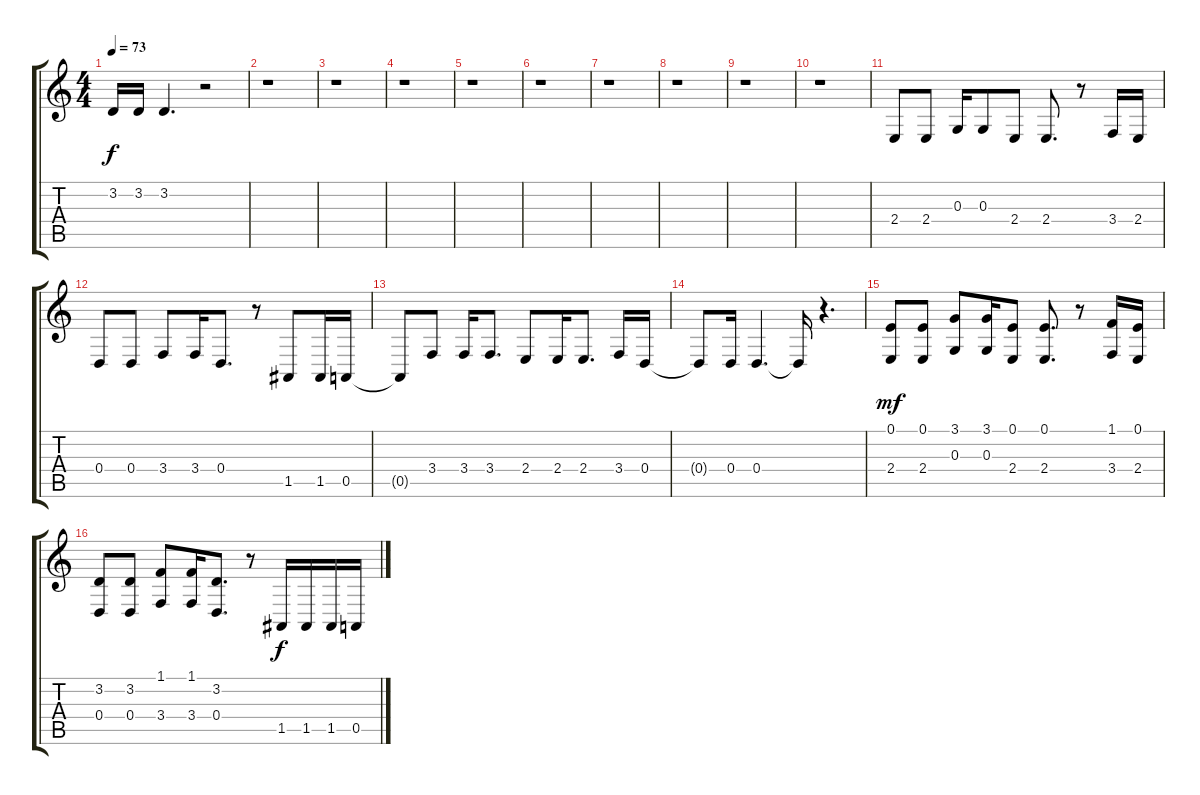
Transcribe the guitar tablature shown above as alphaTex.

\track "" {instrument lead6voice}
\staff {score tabs}
\tuning (E4 B3 G3 D3 A2 E2) {hide}
\ts (4 4)
\tempo 73
\clef g2
\ks c
3.2.16{dy f} 3.2.16 3.2.4{d} r.2 |
r.1 |
r.1 |
r.1 |
r.1 |
r.1 |
r.1 |
r.1 |
r.1 |
r.1 |
2.4.8 2.4.8 0.3.16 0.3.8 2.4.8 2.4.8{d} r.8 3.4.16 2.4.16 |
0.4.8 0.4.8 3.4.8 3.4.16 0.4.8{d} r.8 1.5.8 1.5.16 0.5.16 |
0.5{t}.8 3.4.8 3.4.16 3.4.8{d} 2.4.8 2.4.16 2.4.8{d} 3.4.16 0.4.16 |
0.4{t}.8 0.4.16 0.4.4{d} 0.4{t}.16 r.4{d} |
(0.1 2.4).8{dy mf} (0.1 2.4).8 (3.1 0.3).8 (3.1 0.3).16 (0.1 2.4).8 (0.1 2.4).8{d} r.8 (1.1 3.4).16 (0.1 2.4).16 |
(3.2 0.4).8 (3.2 0.4).8 (1.1 3.4).8 (1.1 3.4).16 (3.2 0.4).8{d} r.8 1.5.16{dy f} 1.5.16 1.5.16 0.5.16
